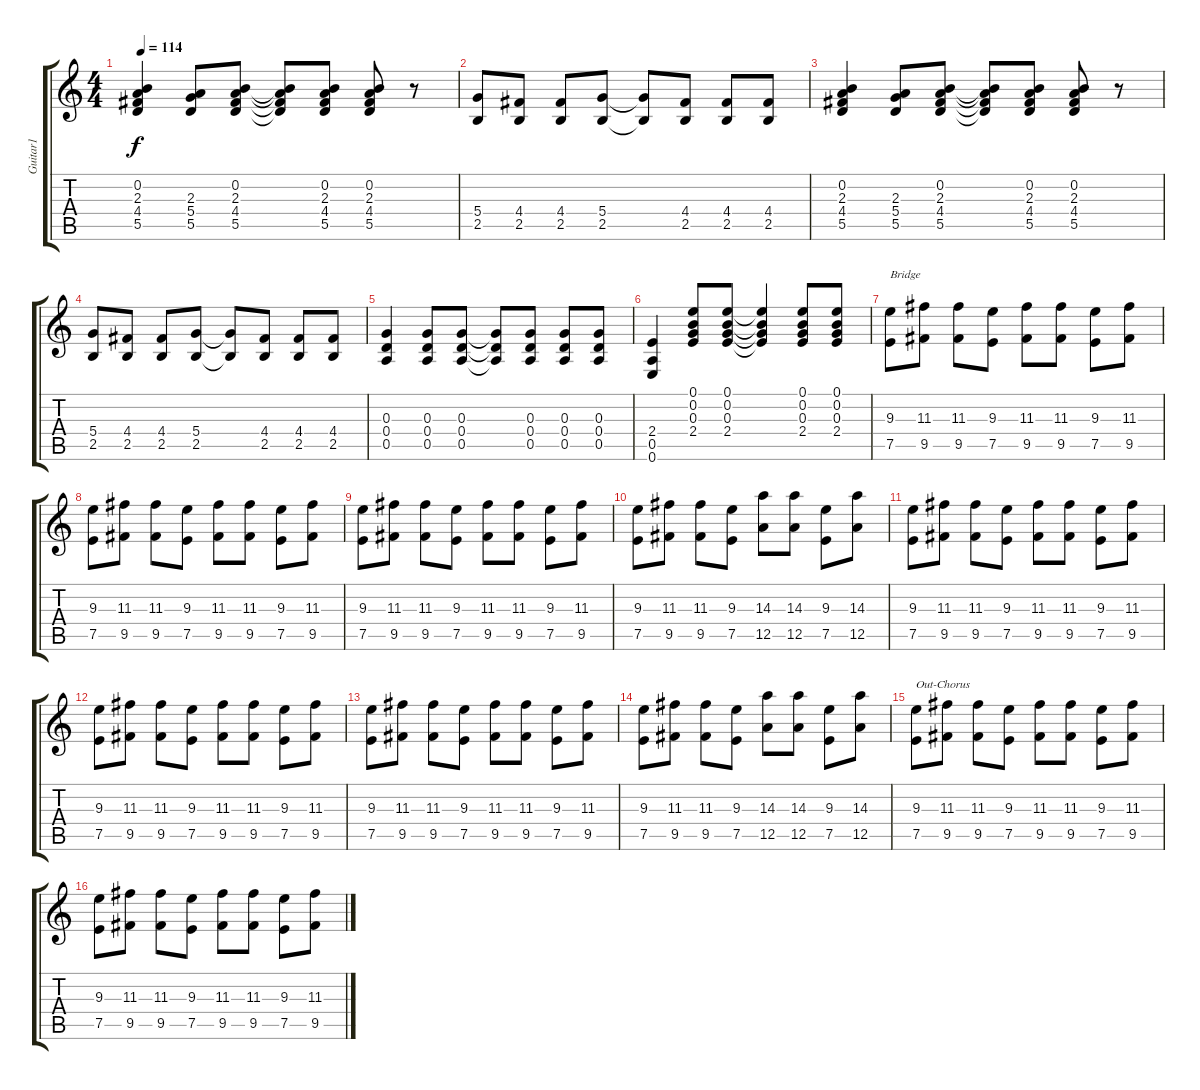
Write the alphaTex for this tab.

\track ("Guitar1" "Guitar1") {instrument electricguitarclean}
\staff {score tabs}
\tuning (E4 B3 G3 D3 A2 E2) {hide}
\ts (4 4)
\tempo 114
\clef g2
\ks c
(0.2 2.3 4.4 5.5).4{dy f} (2.3 5.4 5.5).8 (0.2 2.3 4.4 5.5).8 (0.2{t} 2.3{t} 4.4{t} 5.5{t}).8 (0.2 2.3 4.4 5.5).8 (0.2 2.3 4.4 5.5).8 r.8 |
(5.4 2.5).8 (4.4 2.5).8 (4.4 2.5).8 (5.4 2.5).8 (5.4{t} 2.5{t}).8 (4.4 2.5).8 (4.4 2.5).8 (4.4 2.5).8 |
(0.2 2.3 4.4 5.5).4{instrument electricguitarclean} (2.3 5.4 5.5).8 (0.2 2.3 4.4 5.5).8 (0.2{t} 2.3{t} 4.4{t} 5.5{t}).8 (0.2 2.3 4.4 5.5).8 (0.2 2.3 4.4 5.5).8 r.8 |
(5.4 2.5).8 (4.4 2.5).8 (4.4 2.5).8 (5.4 2.5).8 (5.4{t} 2.5{t}).8 (4.4 2.5).8 (4.4 2.5).8 (4.4 2.5).8 |
(0.3 0.4 0.5).4 (0.3 0.4 0.5).8 (0.3 0.4 0.5).8 (0.3{t} 0.4{t} 0.5{t}).8 (0.3 0.4 0.5).8 (0.3 0.4 0.5).8 (0.3 0.4 0.5).8 |
(2.4 0.5 0.6).4 (0.1 0.2 0.3 2.4).8 (0.1 0.2 0.3 2.4).8 (0.1{t} 0.2{t} 0.3{t} 2.4{t}).4 (0.1 0.2 0.3 2.4).8 (0.1 0.2 0.3 2.4).8 |
(9.3 7.5).8{txt "Bridge"} (11.3 9.5).8 (11.3 9.5).8 (9.3 7.5).8 (11.3 9.5).8 (11.3 9.5).8 (9.3 7.5).8 (11.3 9.5).8 |
(9.3 7.5).8 (11.3 9.5).8 (11.3 9.5).8 (9.3 7.5).8 (11.3 9.5).8 (11.3 9.5).8 (9.3 7.5).8 (11.3 9.5).8 |
(9.3 7.5).8 (11.3 9.5).8 (11.3 9.5).8 (9.3 7.5).8 (11.3 9.5).8 (11.3 9.5).8 (9.3 7.5).8 (11.3 9.5).8 |
(9.3 7.5).8 (11.3 9.5).8 (11.3 9.5).8 (9.3 7.5).8 (14.3 12.5).8 (14.3 12.5).8 (9.3 7.5).8 (14.3 12.5).8 |
(9.3 7.5).8 (11.3 9.5).8 (11.3 9.5).8 (9.3 7.5).8 (11.3 9.5).8 (11.3 9.5).8 (9.3 7.5).8 (11.3 9.5).8 |
(9.3 7.5).8 (11.3 9.5).8 (11.3 9.5).8 (9.3 7.5).8 (11.3 9.5).8 (11.3 9.5).8 (9.3 7.5).8 (11.3 9.5).8 |
(9.3 7.5).8 (11.3 9.5).8 (11.3 9.5).8 (9.3 7.5).8 (11.3 9.5).8 (11.3 9.5).8 (9.3 7.5).8 (11.3 9.5).8 |
(9.3 7.5).8 (11.3 9.5).8 (11.3 9.5).8 (9.3 7.5).8 (14.3 12.5).8 (14.3 12.5).8 (9.3 7.5).8 (14.3 12.5).8 |
(9.3 7.5).8{txt "Out-Chorus"} (11.3 9.5).8 (11.3 9.5).8 (9.3 7.5).8 (11.3 9.5).8 (11.3 9.5).8 (9.3 7.5).8 (11.3 9.5).8 |
(9.3 7.5).8 (11.3 9.5).8 (11.3 9.5).8 (9.3 7.5).8 (11.3 9.5).8 (11.3 9.5).8 (9.3 7.5).8 (11.3 9.5).8
